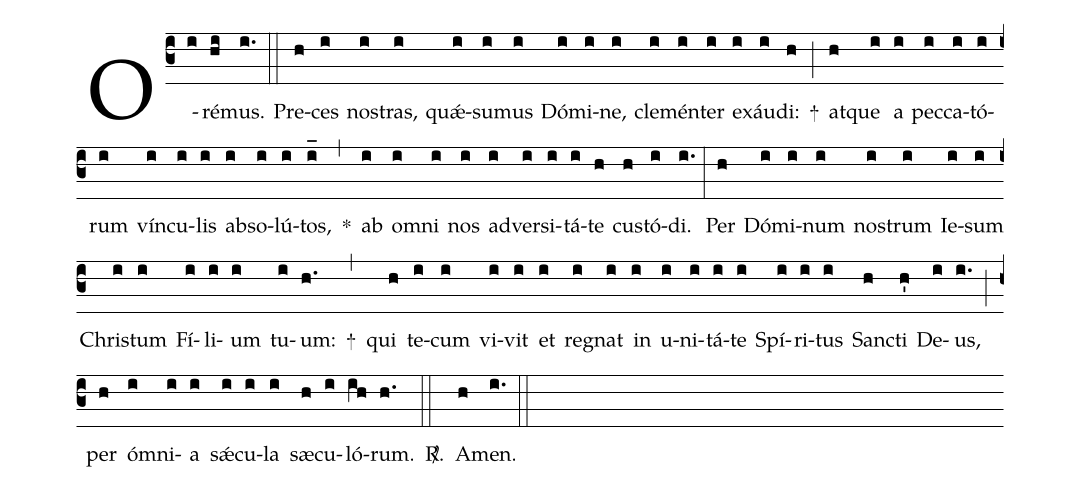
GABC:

%%
(c3)
O(i)ré(hi)mus.(i.) (::)

Pre(h)ces(i) nos(i)tras,(i) quǽ(i)su(i)mus(i) Dó(i)mi(i)ne,(i) cle(i)mén(i)ter(i) ex(i)áu(i)di:(h) +(;)
at(h)que(i) a(i) pec(i)ca(i)tó(i)rum(i) vín(i)cu(i)lis(i) ab(i)so(i)lú(i)tos,(i_) *(,)
ab(i) om(i)ni(i) nos(i) ad(i)ver(i)si(i)tá(i)te(h) cus(h)tó(i)di.(i.) (:)

Per(h) Dó(i)mi(i)num(i) nos(i)trum(i) Ie(i)sum(i) Chris(i)tum(i) Fí(i)li(i)um(i) tu(i)um:(h.) +(,)
qui(h) te(i)cum(i) vi(i)vit(i) et(i) reg(i)nat(i) in(i) u(i)ni(i)tá(i)te(i) Spí(i)ri(i)tus(i) San(h)cti(h') De(i)us,(i.) (;)
per(h) óm(i)ni(i)a(i) sǽ(i)cu(i)la(i) sæ(h)cu(i)ló(ih)rum.(h.) <sp>R/</sp>.(::)
A(h)men.(i.) (::)
